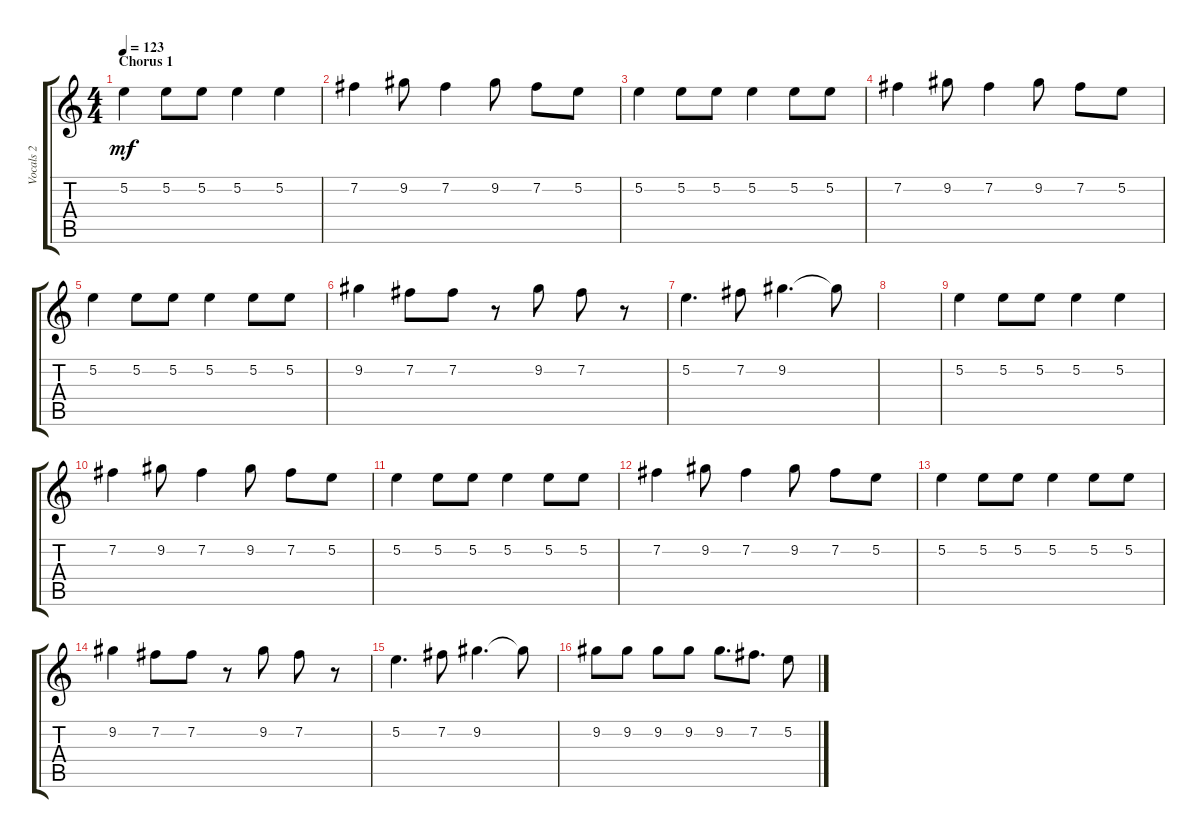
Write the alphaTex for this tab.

\track ("Vocals 2" "Vocals 2") {instrument acousticguitarsteel}
\staff {score tabs}
\tuning (E4 B3 G3 D3 A2 E2) {hide}
\ts (4 4)
\section ("" "Chorus 1")
\tempo 123
\clef g2
\ks c
5.2.4{dy mf} 5.2.8 5.2.8 5.2.4 5.2.4 |
7.2.4 9.2.8 7.2.4 9.2.8 7.2.8 5.2.8 |
5.2.4 5.2.8 5.2.8 5.2.4 5.2.8 5.2.8 |
7.2.4 9.2.8 7.2.4 9.2.8 7.2.8 5.2.8 |
5.2.4 5.2.8 5.2.8 5.2.4 5.2.8 5.2.8 |
9.2.4 7.2.8 7.2.8 r.8 9.2.8 7.2.8 r.8 |
5.2.4{d} 7.2.8 9.2.4{d} 9.2{t}.8 |
|
5.2.4 5.2.8 5.2.8 5.2.4 5.2.4 |
7.2.4 9.2.8 7.2.4 9.2.8 7.2.8 5.2.8 |
5.2.4 5.2.8 5.2.8 5.2.4 5.2.8 5.2.8 |
7.2.4 9.2.8 7.2.4 9.2.8 7.2.8 5.2.8 |
5.2.4 5.2.8 5.2.8 5.2.4 5.2.8 5.2.8 |
9.2.4 7.2.8 7.2.8 r.8 9.2.8 7.2.8 r.8 |
5.2.4{d} 7.2.8 9.2.4{d} 9.2{t}.8 |
9.2.8 9.2.8 9.2.8 9.2.8 9.2.8{d} 7.2.8{d} 5.2.8
